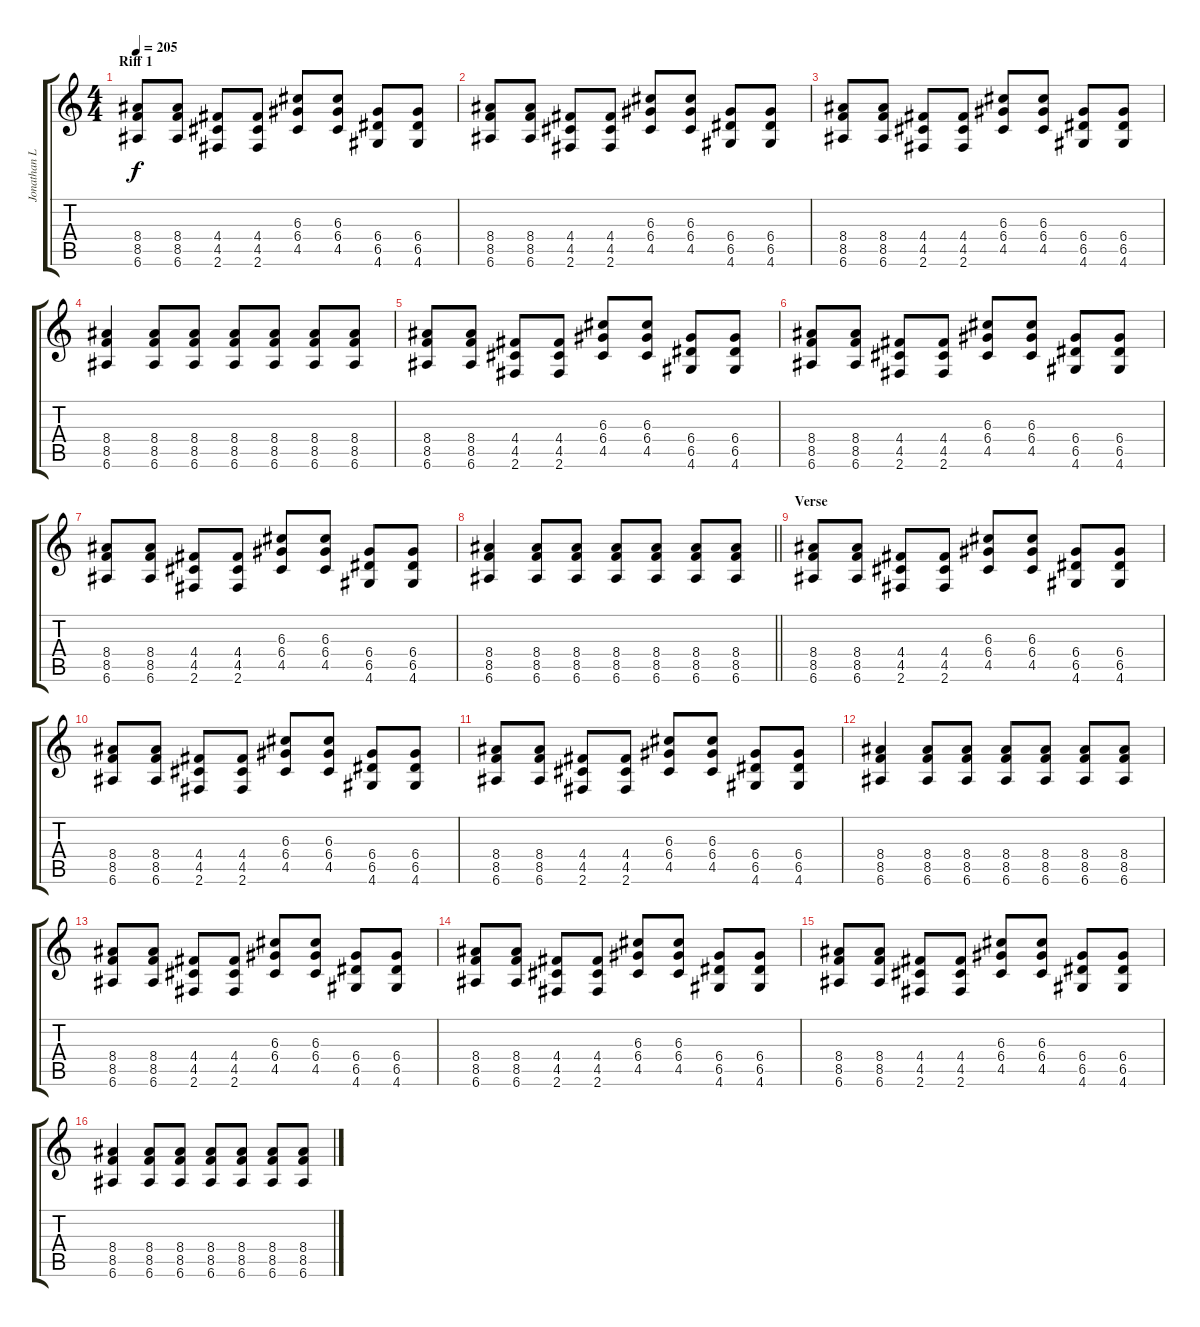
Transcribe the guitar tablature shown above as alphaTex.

\track ("Jonathan Le Landais" "Jonathan L") {instrument distortionguitar}
\staff {score tabs}
\tuning (E4 B3 G3 D3 A2 E2) {hide}
\ts (4 4)
\section ("" "Riff 1")
\tempo 205
\clef g2
\ks c
(8.4 8.5 6.6).8{dy f} (8.4 8.5 6.6).8 (4.4 4.5 2.6).8 (4.4 4.5 2.6).8 (6.3 6.4 4.5).8 (6.3 6.4 4.5).8 (6.4 6.5 4.6).8 (6.4 6.5 4.6).8 |
(8.4 8.5 6.6).8 (8.4 8.5 6.6).8 (4.4 4.5 2.6).8 (4.4 4.5 2.6).8 (6.3 6.4 4.5).8 (6.3 6.4 4.5).8 (6.4 6.5 4.6).8 (6.4 6.5 4.6).8 |
(8.4 8.5 6.6).8 (8.4 8.5 6.6).8 (4.4 4.5 2.6).8 (4.4 4.5 2.6).8 (6.3 6.4 4.5).8 (6.3 6.4 4.5).8 (6.4 6.5 4.6).8 (6.4 6.5 4.6).8 |
(8.4 8.5 6.6).4 (8.4 8.5 6.6).8 (8.4 8.5 6.6).8 (8.4 8.5 6.6).8 (8.4 8.5 6.6).8 (8.4 8.5 6.6).8 (8.4 8.5 6.6).8 |
(8.4 8.5 6.6).8 (8.4 8.5 6.6).8 (4.4 4.5 2.6).8 (4.4 4.5 2.6).8 (6.3 6.4 4.5).8 (6.3 6.4 4.5).8 (6.4 6.5 4.6).8 (6.4 6.5 4.6).8 |
(8.4 8.5 6.6).8 (8.4 8.5 6.6).8 (4.4 4.5 2.6).8 (4.4 4.5 2.6).8 (6.3 6.4 4.5).8 (6.3 6.4 4.5).8 (6.4 6.5 4.6).8 (6.4 6.5 4.6).8 |
(8.4 8.5 6.6).8 (8.4 8.5 6.6).8 (4.4 4.5 2.6).8 (4.4 4.5 2.6).8 (6.3 6.4 4.5).8 (6.3 6.4 4.5).8 (6.4 6.5 4.6).8 (6.4 6.5 4.6).8 |
\barLineRight lightlight
(8.4 8.5 6.6).4 (8.4 8.5 6.6).8 (8.4 8.5 6.6).8 (8.4 8.5 6.6).8 (8.4 8.5 6.6).8 (8.4 8.5 6.6).8 (8.4 8.5 6.6).8 |
\section ("" "Verse")
(8.4 8.5 6.6).8 (8.4 8.5 6.6).8 (4.4 4.5 2.6).8 (4.4 4.5 2.6).8 (6.3 6.4 4.5).8 (6.3 6.4 4.5).8 (6.4 6.5 4.6).8 (6.4 6.5 4.6).8 |
(8.4 8.5 6.6).8 (8.4 8.5 6.6).8 (4.4 4.5 2.6).8 (4.4 4.5 2.6).8 (6.3 6.4 4.5).8 (6.3 6.4 4.5).8 (6.4 6.5 4.6).8 (6.4 6.5 4.6).8 |
(8.4 8.5 6.6).8 (8.4 8.5 6.6).8 (4.4 4.5 2.6).8 (4.4 4.5 2.6).8 (6.3 6.4 4.5).8 (6.3 6.4 4.5).8 (6.4 6.5 4.6).8 (6.4 6.5 4.6).8 |
(8.4 8.5 6.6).4 (8.4 8.5 6.6).8 (8.4 8.5 6.6).8 (8.4 8.5 6.6).8 (8.4 8.5 6.6).8 (8.4 8.5 6.6).8 (8.4 8.5 6.6).8 |
(8.4 8.5 6.6).8 (8.4 8.5 6.6).8 (4.4 4.5 2.6).8 (4.4 4.5 2.6).8 (6.3 6.4 4.5).8 (6.3 6.4 4.5).8 (6.4 6.5 4.6).8 (6.4 6.5 4.6).8 |
(8.4 8.5 6.6).8 (8.4 8.5 6.6).8 (4.4 4.5 2.6).8 (4.4 4.5 2.6).8 (6.3 6.4 4.5).8 (6.3 6.4 4.5).8 (6.4 6.5 4.6).8 (6.4 6.5 4.6).8 |
(8.4 8.5 6.6).8 (8.4 8.5 6.6).8 (4.4 4.5 2.6).8 (4.4 4.5 2.6).8 (6.3 6.4 4.5).8 (6.3 6.4 4.5).8 (6.4 6.5 4.6).8 (6.4 6.5 4.6).8 |
(8.4 8.5 6.6).4 (8.4 8.5 6.6).8 (8.4 8.5 6.6).8 (8.4 8.5 6.6).8 (8.4 8.5 6.6).8 (8.4 8.5 6.6).8 (8.4 8.5 6.6).8
